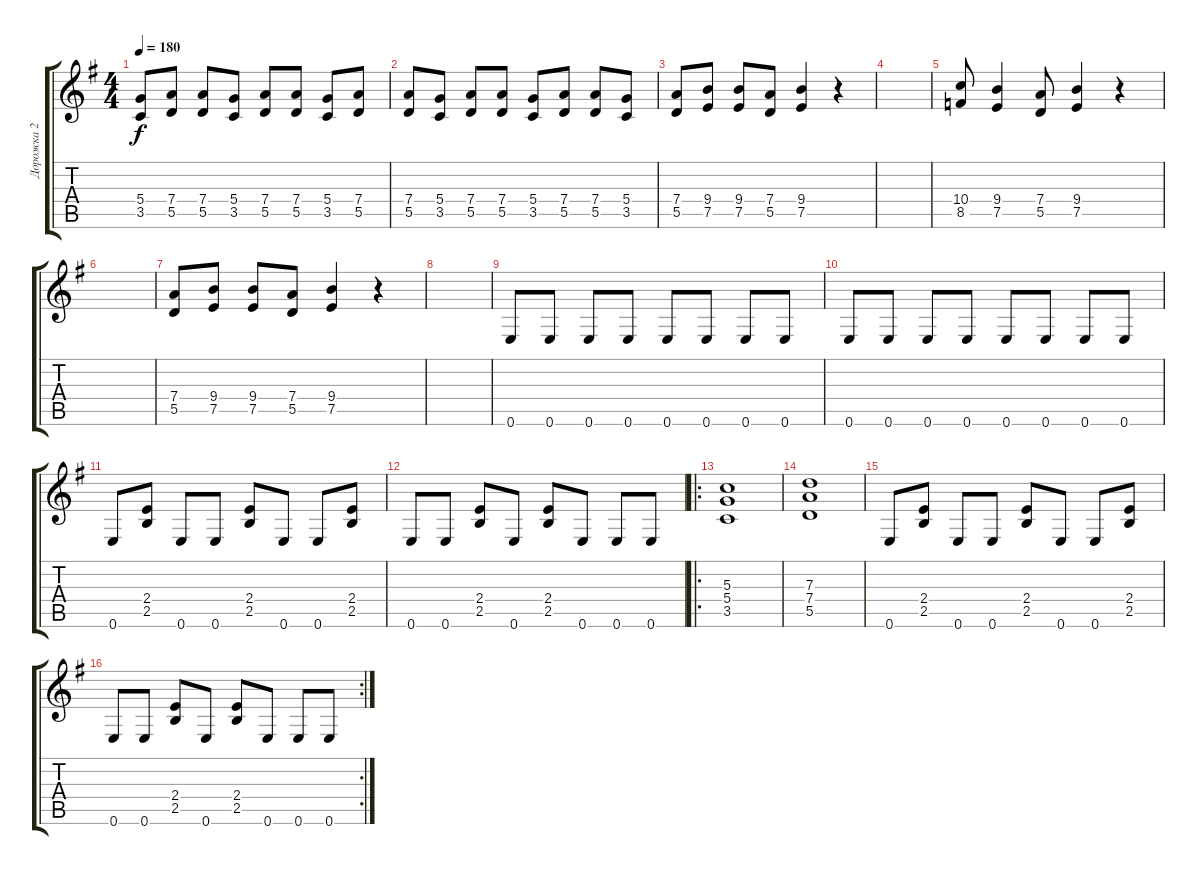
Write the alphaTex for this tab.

\track ("Дорожка 2" "Дорожка 2") {instrument overdrivenguitar}
\staff {score tabs}
\tuning (E4 B3 G3 D3 A2 E2) {hide}
\ts (4 4)
\tempo 180
\clef g2
\ks g
(5.4 3.5).8{dy f} (7.4 5.5).8 (7.4 5.5).8 (5.4 3.5).8 (7.4 5.5).8 (7.4 5.5).8 (5.4 3.5).8 (7.4 5.5).8 |
(7.4 5.5).8 (5.4 3.5).8 (7.4 5.5).8 (7.4 5.5).8 (5.4 3.5).8 (7.4 5.5).8 (7.4 5.5).8 (5.4 3.5).8 |
(7.4 5.5).8 (9.4 7.5).8 (9.4 7.5).8 (7.4 5.5).8 (9.4 7.5).4 r.4 |
|
(10.4 8.5).8 (9.4 7.5).4 (7.4 5.5).8 (9.4 7.5).4 r.4 |
|
(7.4 5.5).8 (9.4 7.5).8 (9.4 7.5).8 (7.4 5.5).8 (9.4 7.5).4 r.4 |
|
0.6.8 0.6.8 0.6.8 0.6.8 0.6.8 0.6.8 0.6.8 0.6.8 |
0.6.8 0.6.8 0.6.8 0.6.8 0.6.8 0.6.8 0.6.8 0.6.8 |
0.6.8 (2.4 2.5).8 0.6.8 0.6.8 (2.4 2.5).8 0.6.8 0.6.8 (2.4 2.5).8 |
0.6.8 0.6.8 (2.4 2.5).8 0.6.8 (2.4 2.5).8 0.6.8 0.6.8 0.6.8 |
\ro
(5.3 5.4 3.5).1 |
(7.3 7.4 5.5).1 |
0.6.8 (2.4 2.5).8 0.6.8 0.6.8 (2.4 2.5).8 0.6.8 0.6.8 (2.4 2.5).8 |
\rc 2
0.6.8 0.6.8 (2.4 2.5).8 0.6.8 (2.4 2.5).8 0.6.8 0.6.8 0.6.8
